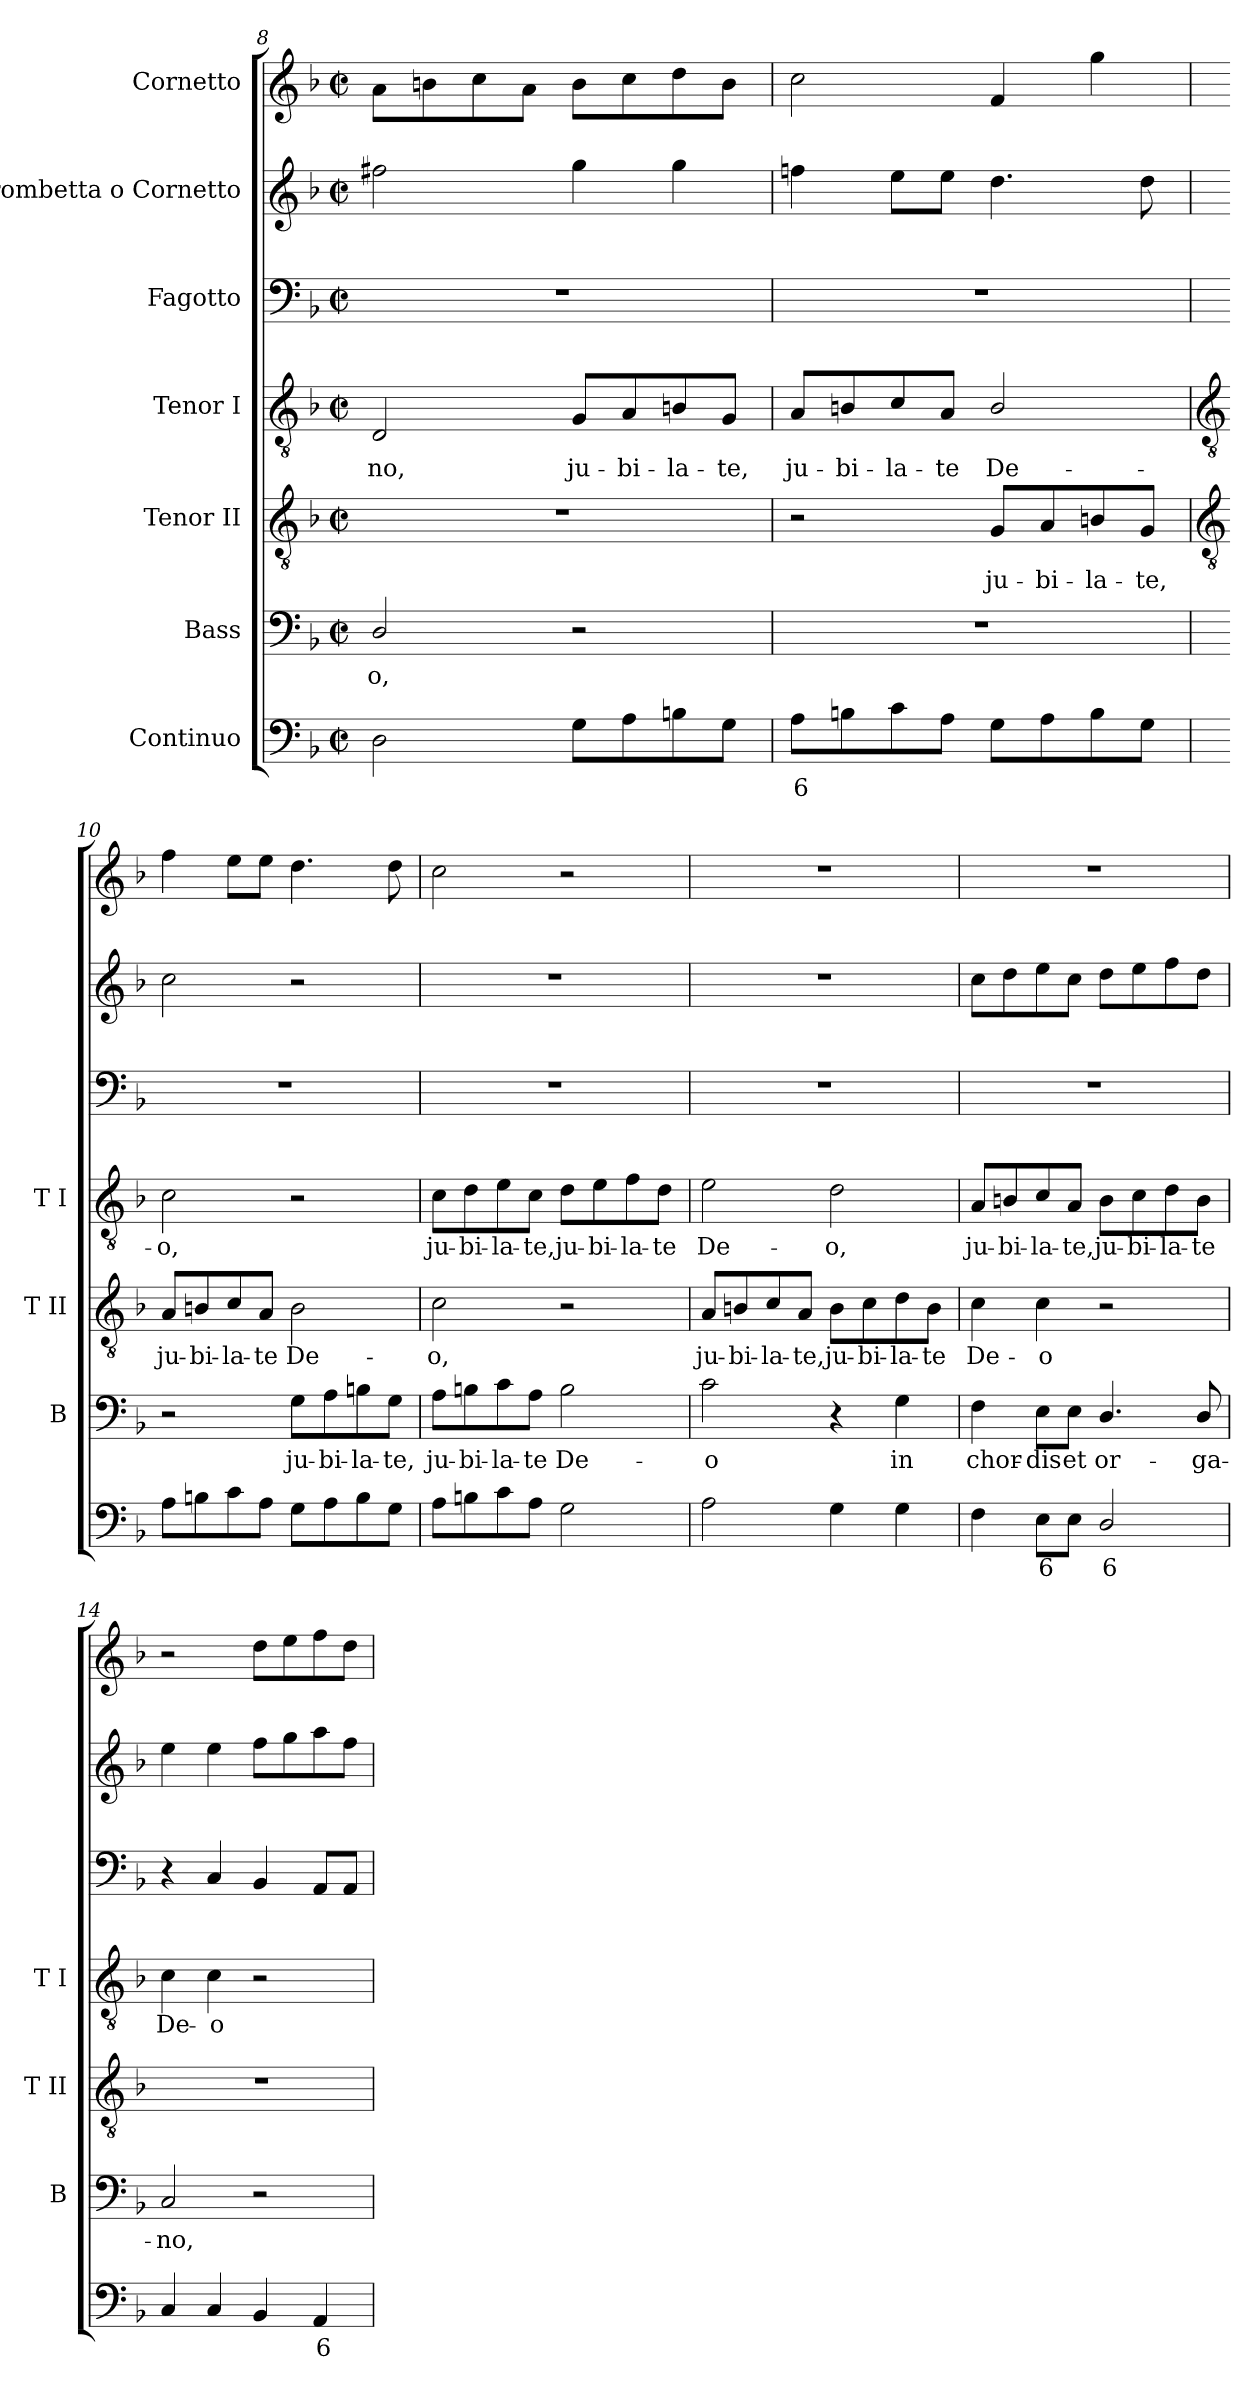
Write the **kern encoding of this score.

**kern	**text	**kern	**text	**kern	**text	**kern	**text	**kern	**kern	**kern
*part7	*part7	*part6	*part6	*part5	*part5	*part4	*part4	*part3	*part2	*part1
*staff7	*staff7	*staff6	*staff6	*staff5	*staff5	*staff4	*staff4	*staff3	*staff2	*staff1
*I"Continuo	*	*I"Bass	*	*I"Tenor II	*	*I"Tenor I	*	*I"Fagotto	*I"Trombetta o Cornetto	*I"Cornetto
*	*	*I'B	*	*I'T II	*	*I'T I	*	*	*	*
*clefF4	*	*clefF4	*	*clefGv2	*	*clefGv2	*	*clefF4	*clefG2	*clefG2
*k[b-]	*	*k[b-]	*	*k[b-]	*	*k[b-]	*	*k[b-]	*k[b-]	*k[b-]
*F:	*	*F:	*	*F:	*	*F:	*	*F:	*F:	*F:
*M2/2	*	*M2/2	*	*M2/2	*	*M2/2	*	*M2/2	*M2/2	*M2/2
*met(c|)	*	*met(c|)	*	*met(c|)	*	*met(c|)	*	*met(c|)	*met(c|)	*met(c|)
=8	=8	=8	=8	=8	=8	=8	=8	=8	=8	=8
!	!	!	!LO:LY:b	!	!	!	!LO:LY:b	!	!	!
2D	.	2D/	-o,	1r	.	2D	-no,	1r	2ff#X	8aL
.	.	.	.	.	.	.	.	.	.	8bn
.	.	.	.	.	.	.	.	.	.	8cc
.	.	.	.	.	.	.	.	.	.	8aJ
!	!	!	!	!	!	!	!LO:LY:b	!	!	!
8GL	.	2r	.	.	.	8G/L	ju-	.	4gg	8bL
!	!	!	!	!	!	!	!LO:LY:b	!	!	!
8A	.	.	.	.	.	8A/	-bi-	.	.	8cc
!	!	!	!	!	!	!	!LO:LY:b	!	!	!
8Bn	.	.	.	.	.	8Bn/	-la-	.	4gg	8dd
!	!	!	!	!	!	!	!LO:LY:b	!	!	!
8GJ	.	.	.	.	.	8G/J	-te,	.	.	8bJ
=9	=9	=9	=9	=9	=9	=9	=9	=9	=9	=9
!	!LO:LY:b	!	!	!	!	!	!LO:LY:b	!	!	!
8AL	6	1r	.	2r	.	8A/L	ju-	1r	4ffn	2cc
!	!	!	!	!	!	!	!LO:LY:b	!	!	!
8Bn	.	.	.	.	.	8Bn/	-bi-	.	.	.
!	!	!	!	!	!	!	!LO:LY:b	!	!	!
8c	.	.	.	.	.	8c/	-la-	.	8eeL	.
!	!	!	!	!	!	!	!LO:LY:b	!	!	!
8AJ	.	.	.	.	.	8A/J	-te	.	8eeJ	.
!	!	!	!	!	!LO:LY:b	!	!LO:LY:b	!	!	!
8GL	.	.	.	8G/L	ju-	2B/	De-	.	4.dd	4f
!	!	!	!	!	!LO:LY:b	!	!	!	!	!
8A	.	.	.	8A/	-bi-	.	.	.	.	.
!	!	!	!	!	!LO:LY:b	!	!	!	!	!
8B	.	.	.	8Bn/	-la-	.	.	.	.	4gg
!	!	!	!	!	!LO:LY:b	!	!	!	!	!
8GJ	.	.	.	8G/J	-te,	.	.	.	8dd	.
!!LO:LB:g=z
=10	=10	=10	=10	=10	=10	=10	=10	=10	=10	=10
*	*	*	*	*clefGv2	*	*clefGv2	*	*	*	*
!	!	!	!	!	!LO:LY:b	!	!LO:LY:b	!	!	!
8AL	.	2r	.	8A/L	ju-	2c	-o,	1r	2cc	4ff
!	!	!	!	!	!LO:LY:b	!	!	!	!	!
8Bn	.	.	.	8Bn/	-bi-	.	.	.	.	.
!	!	!	!	!	!LO:LY:b	!	!	!	!	!
8c	.	.	.	8c/	-la-	.	.	.	.	8eeL
!	!	!	!	!	!LO:LY:b	!	!	!	!	!
8AJ	.	.	.	8A/J	-te	.	.	.	.	8eeJ
!	!	!	!LO:LY:b	!	!LO:LY:b	!	!	!	!	!
8GL	.	8G\L	ju-	2B	De-	2r	.	.	2r	4.dd
!	!	!	!LO:LY:b	!	!	!	!	!	!	!
8A	.	8A\	-bi-	.	.	.	.	.	.	.
!	!	!	!LO:LY:b	!	!	!	!	!	!	!
8B	.	8Bn\	-la-	.	.	.	.	.	.	.
!	!	!	!LO:LY:b	!	!	!	!	!	!	!
8GJ	.	8G\J	-te,	.	.	.	.	.	.	8dd
=11	=11	=11	=11	=11	=11	=11	=11	=11	=11	=11
!	!	!	!LO:LY:b	!	!LO:LY:b	!	!LO:LY:b	!	!	!
8AL	.	8A\L	ju-	2c	-o,	8c\L	ju-	1r	1r	2cc
!	!	!	!LO:LY:b	!	!	!	!LO:LY:b	!	!	!
8Bn	.	8Bn\	-bi-	.	.	8d\	-bi-	.	.	.
!	!	!	!LO:LY:b	!	!	!	!LO:LY:b	!	!	!
8c	.	8c\	-la-	.	.	8e\	-la-	.	.	.
!	!	!	!LO:LY:b	!	!	!	!LO:LY:b	!	!	!
8AJ	.	8A\J	-te	.	.	8c\J	-te,	.	.	.
!	!	!	!LO:LY:b	!	!	!	!LO:LY:b	!	!	!
2G	.	2B	De-	2r	.	8d\L	ju-	.	.	2r
!	!	!	!	!	!	!	!LO:LY:b	!	!	!
.	.	.	.	.	.	8e\	-bi-	.	.	.
!	!	!	!	!	!	!	!LO:LY:b	!	!	!
.	.	.	.	.	.	8f\	-la-	.	.	.
!	!	!	!	!	!	!	!LO:LY:b	!	!	!
.	.	.	.	.	.	8d\J	-te	.	.	.
=12	=12	=12	=12	=12	=12	=12	=12	=12	=12	=12
!	!	!	!LO:LY:b	!	!LO:LY:b	!	!LO:LY:b	!	!	!
2A	.	2c	-o	8A/L	ju-	2e	De-	1r	1r	1r
!	!	!	!	!	!LO:LY:b	!	!	!	!	!
.	.	.	.	8Bn/	-bi-	.	.	.	.	.
!	!	!	!	!	!LO:LY:b	!	!	!	!	!
.	.	.	.	8c/	-la-	.	.	.	.	.
!	!	!	!	!	!LO:LY:b	!	!	!	!	!
.	.	.	.	8A/J	-te,	.	.	.	.	.
!	!	!	!	!	!LO:LY:b	!	!LO:LY:b	!	!	!
4G	.	4r	.	8B\L	ju-	2d	-o,	.	.	.
!	!	!	!	!	!LO:LY:b	!	!	!	!	!
.	.	.	.	8c\	-bi-	.	.	.	.	.
!	!	!	!LO:LY:b	!	!LO:LY:b	!	!	!	!	!
4G	.	4G	in	8d\	-la-	.	.	.	.	.
!	!	!	!	!	!LO:LY:b	!	!	!	!	!
.	.	.	.	8B\J	-te	.	.	.	.	.
=13	=13	=13	=13	=13	=13	=13	=13	=13	=13	=13
!	!	!	!LO:LY:b	!	!LO:LY:b	!	!LO:LY:b	!	!	!
4F	.	4F	chor-	4c	De-	8A/L	ju-	1r	8ccL	1r
!	!	!	!	!	!	!	!LO:LY:b	!	!	!
.	.	.	.	.	.	8Bn/	-bi-	.	8dd	.
!	!LO:LY:b	!	!LO:LY:b	!	!LO:LY:b	!	!LO:LY:b	!	!	!
8EL	6	8E\L	-dis	4c	-o	8c/	-la-	.	8ee	.
!	!	!	!LO:LY:b	!	!	!	!LO:LY:b	!	!	!
8EJ	.	8E\J	et	.	.	8A/J	-te,	.	8ccJ	.
!	!LO:LY:b	!	!LO:LY:b	!	!	!	!LO:LY:b	!	!	!
2D/	6	4.D/	or-	2r	.	8B\L	ju-	.	8ddL	.
!	!	!	!	!	!	!	!LO:LY:b	!	!	!
.	.	.	.	.	.	8c\	-bi-	.	8ee	.
!	!	!	!	!	!	!	!LO:LY:b	!	!	!
.	.	.	.	.	.	8d\	-la-	.	8ff	.
!	!	!	!LO:LY:b	!	!	!	!LO:LY:b	!	!	!
.	.	8D/	-ga-	.	.	8B\J	-te	.	8ddJ	.
=14	=14	=14	=14	=14	=14	=14	=14	=14	=14	=14
!	!	!	!LO:LY:b	!	!	!	!LO:LY:b	!	!	!
4C	.	2C	-no,	1r	.	4c	De-	4r	4ee	2r
!	!	!	!	!	!	!	!LO:LY:b	!	!	!
4C	.	.	.	.	.	4c	-o	4C	4ee	.
4BB-	.	2r	.	.	.	2r	.	4BB-	8ffL	8ddL
.	.	.	.	.	.	.	.	.	8gg	8ee
!	!LO:LY:b	!	!	!	!	!	!	!	!	!
4AA	6	.	.	.	.	.	.	8AAL	8aa	8ff
.	.	.	.	.	.	.	.	8AAJ	8ffJ	8ddJ
=	=	=	=	=	=	=	=	=	=	=
*-	*-	*-	*-	*-	*-	*-	*-	*-	*-	*-
